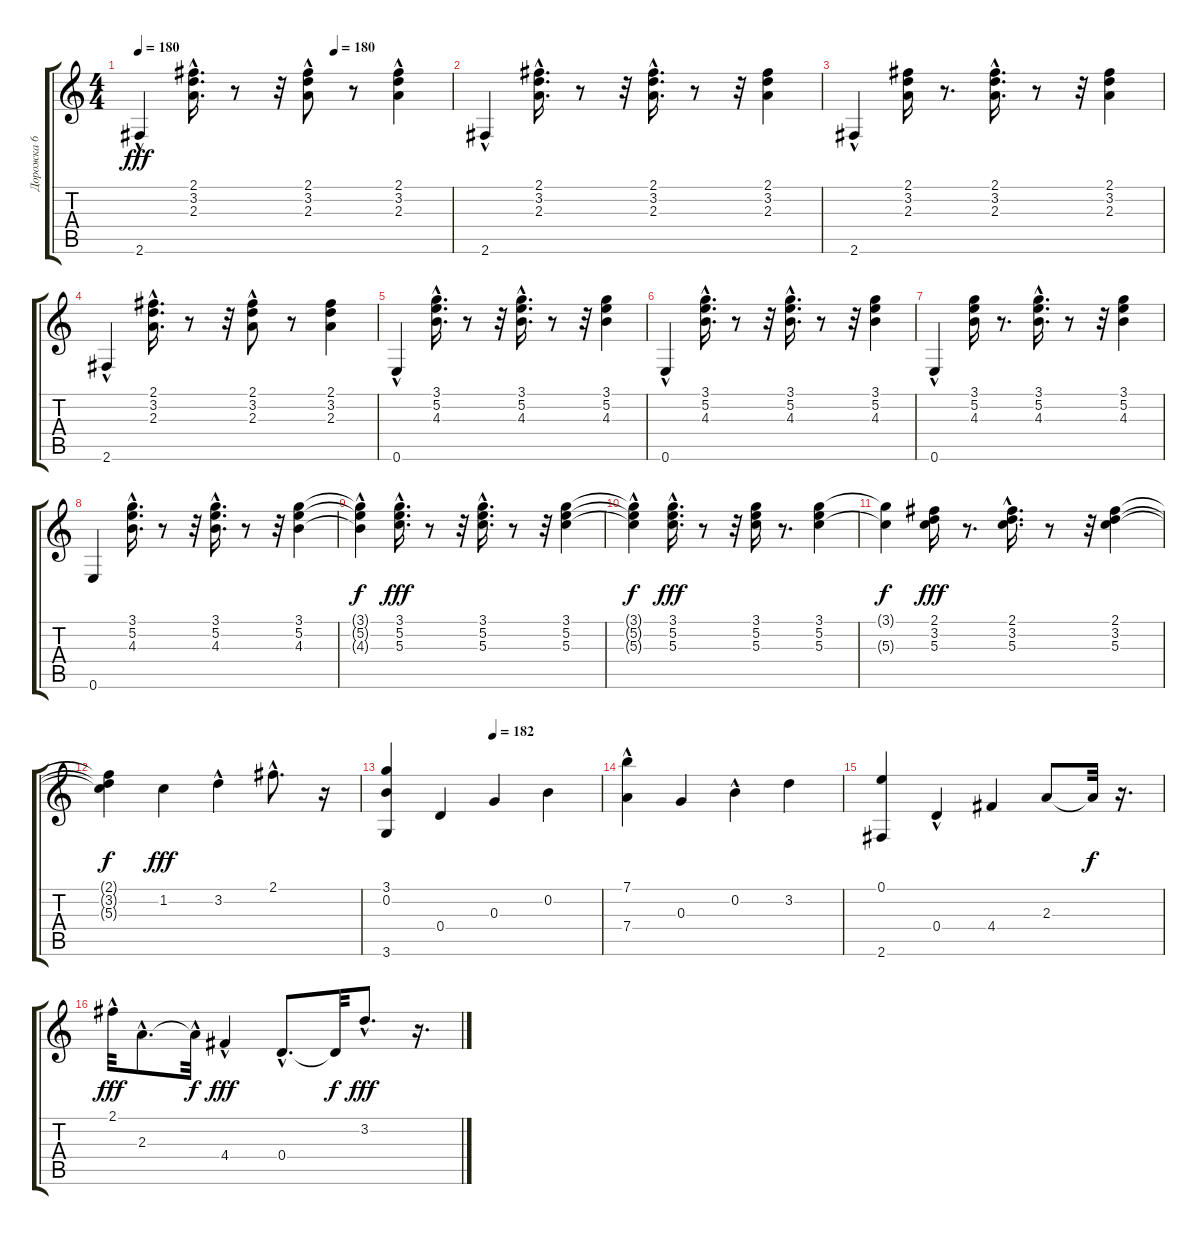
\track ("Дорожка 6" "Дорожка 6") {instrument acousticguitarnylon}
\staff {score tabs}
\tuning (E4 B3 G3 D3 A2 E2) {hide}
\ts (4 4)
\tempo 180
\tempo (180 0.625)
\clef g2
\ks c
2.6{hac}.4{dy fff} (2.1{hac} 3.2 2.3{hac}).16{d} r.8 r.32 (2.1{hac} 3.2 2.3{hac}).8 r.8 (2.1 3.2 2.3{hac}).4 |
2.6{hac}.4 (2.1{hac} 3.2{hac} 2.3{hac}).16{d} r.8 r.32 (2.1{hac} 3.2{hac} 2.3{hac}).16{d} r.8 r.32 (2.1 3.2 2.3).4 |
2.6{hac}.4 (2.1 3.2 2.3).16 r.8{d} (2.1{hac} 3.2{hac} 2.3{hac}).16{d} r.8 r.32 (2.1 3.2 2.3).4 |
2.6{hac}.4 (2.1{hac} 3.2{hac} 2.3{hac}).16{d} r.8 r.32 (2.1 3.2 2.3{hac}).8 r.8 (2.1 3.2 2.3).4 |
0.6{hac}.4 (3.1 5.2{hac} 4.3).16{d} r.8 r.32 (3.1{hac} 5.2{hac} 4.3{hac}).16{d} r.8 r.32 (3.1 5.2 4.3).4 |
0.6{hac}.4 (3.1{hac} 5.2{hac} 4.3).16{d} r.8 r.32 (3.1{hac} 5.2{hac} 4.3{hac}).16{d} r.8 r.32 (3.1 5.2 4.3).4 |
0.6{hac}.4 (3.1 5.2 4.3).16 r.8{d} (3.1{hac} 5.2{hac} 4.3{hac}).16{d} r.8 r.32 (3.1 5.2 4.3).4 |
0.6.4 (3.1{hac} 5.2{hac} 4.3{hac}).16{d} r.8 r.32 (3.1{hac} 5.2{hac} 4.3{hac}).16{d} r.8 r.32 (3.1 5.2 4.3).4 |
(3.1{t} 5.2{hac t} 4.3{t}).4{dy f} (3.1{hac} 5.2{hac} 5.3{hac}).16{d dy fff} r.8 r.32 (3.1 5.2{hac} 5.3{hac}).16{d} r.8 r.32 (3.1 5.2 5.3).4 |
(3.1{hac t} 5.2{t} 5.3{hac t}).4{dy f} (3.1{hac} 5.2 5.3{hac}).16{d dy fff} r.8 r.32 (3.1 5.2 5.3).16 r.8{d} (3.1 5.2 5.3).4 |
(3.1{t} 5.3{t}).4{dy f} (2.1 3.2 5.3).16{dy fff} r.8{d} (2.1 3.2 5.3{hac}).16{d} r.8 r.32 (2.1 3.2 5.3).4 |
(2.1{t} 3.2{t} 5.3{t}).4{dy f} 1.2.4{dy fff} 3.2{hac}.4 2.1{hac}.8{d} r.16 |
\tempo (182 0.5)
(3.1 0.2 3.6).4 0.4.4 0.3.4 0.2.4 |
(7.1{hac} 7.4).4 0.3.4 0.2{hac}.4 3.2.4 |
(0.1 2.6).4 0.4{hac}.4 4.4.4 2.3.8 2.3{t}.32{dy f} r.16{d} |
2.1{hac}.32{dy fff} 2.3{hac}.8{d} 2.3{hac t}.32{dy f} 4.4{hac}.4{dy fff} 0.4{hac}.8{d} 0.4{t}.32{dy f} 3.2{hac}.8{d dy fff} r.16{d}
